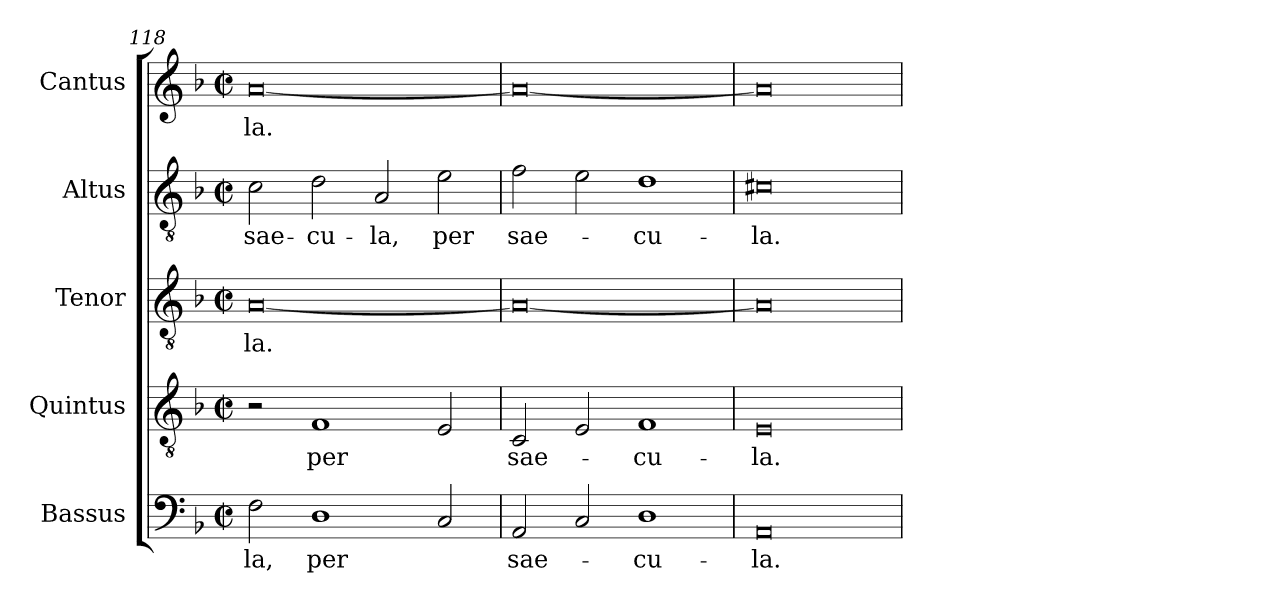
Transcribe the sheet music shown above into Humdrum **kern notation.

**kern	**text	**kern	**text	**kern	**text	**kern	**text	**kern	**text
*part5	*part5	*part4	*part4	*part3	*part3	*part2	*part2	*part1	*part1
*staff5	*staff5	*staff4	*staff4	*staff3	*staff3	*staff2	*staff2	*staff1	*staff1
*I"Bassus	*	*I"Quintus	*	*I"Tenor	*	*I"Altus	*	*I"Cantus	*
*clefF4	*	*clefGv2	*	*clefGv2	*	*clefGv2	*	*clefG2	*
*k[b-]	*	*k[b-]	*	*k[b-]	*	*k[b-]	*	*k[b-]	*
*F:	*	*F:	*	*F:	*	*F:	*	*F:	*
*M2/2	*	*M2/2	*	*M2/2	*	*M2/2	*	*M2/2	*
*met(c|)	*	*met(c|)	*	*met(c|)	*	*met(c|)	*	*met(c|)	*
=118	=118	=118	=118	=118	=118	=118	=118	=118	=118
!	!LO:LY:b:cj	!	!	!	!LO:LY:b:cj	!	!LO:LY:b:cj	!	!LO:LY:b:cj
2F\	-la,	2r	.	[<0A	-la.	2c\	sae-	[<0a	-la.
!	!LO:LY:b:cj	!	!LO:LY:b:cj	!	!	!	!LO:LY:b:cj	!	!
1D	per	1F	per	.	.	2d\	-cu-	.	.
!	!	!	!	!	!	!	!LO:LY:b:cj	!	!
.	.	.	.	.	.	2A/	-la,	.	.
!	!	!	!	!	!	!	!LO:LY:b:cj	!	!
2C/	.	2E/	.	.	.	2e\	per	.	.
=119	=119	=119	=119	=119	=119	=119	=119	=119	=119
!	!LO:LY:b	!	!LO:LY:b	!	!	!	!LO:LY:b	!	!
2AA/	sae-	2C/	sae-	0A_<	.	2f\	sae-	0a_<	.
2C/	.	2E/	.	.	.	2e\	.	.	.
!	!LO:LY:b:cj	!	!LO:LY:b:cj	!	!	!	!LO:LY:b:cj	!	!
1D	-cu-	1F	-cu-	.	.	1d	-cu-	.	.
=120	=120	=120	=120	=120	=120	=120	=120	=120	=120
!	!LO:LY:b:cj	!	!LO:LY:b:cj	!	!	!	!LO:LY:b:cj	!	!
0AA	-la.	0E	-la.	0A]	.	0c#	-la.	0a]	.
=	=!	=	=!	=	=!	=	=!	=!	=!
*-	*-	*-	*-	*-	*-	*-	*-	*-	*-
